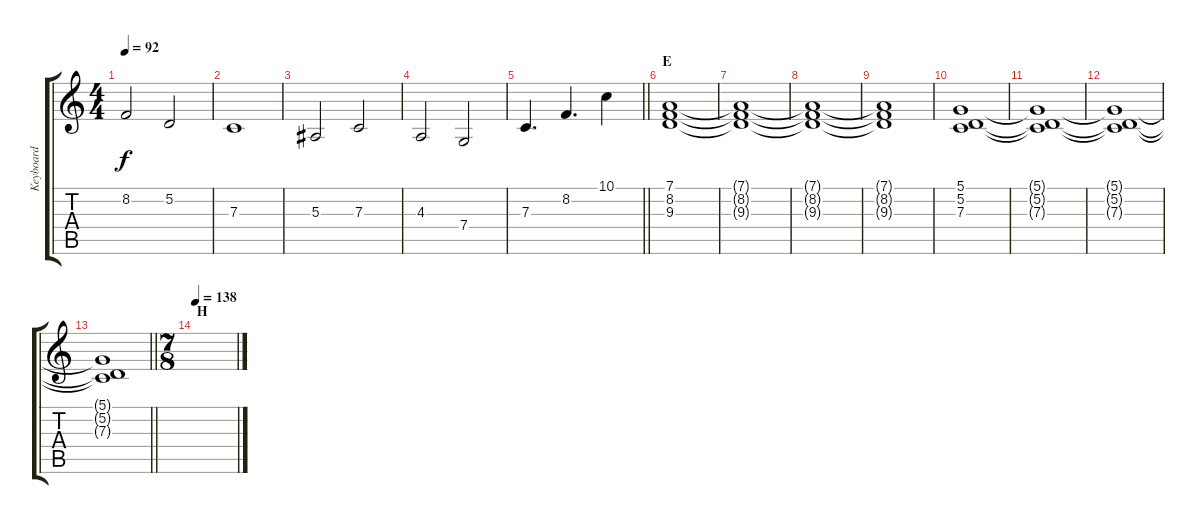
\track ("Keyboard" "Keyboard") {instrument lead2sawtooth}
\staff {score tabs}
\tuning (D4 A3 F3 C3 G2 C2) {hide}
\ts (4 4)
\tempo 92
\clef g2
\ks c
8.2.2{dy f} 5.2.2 |
7.3.1 |
5.3.2 7.3.2 |
4.3.2 7.4.2 |
\barLineRight lightlight
7.3.4{d} 8.2.4{d} 10.1.4 |
\section ("" "E")
(7.1 8.2 9.3).1{volume 8 instrument pad2warm} |
(7.1{t} 8.2{t} 9.3{t}).1 |
(7.1{t} 8.2{t} 9.3{t}).1 |
(7.1{t} 8.2{t} 9.3{t}).1 |
(5.1 5.2 7.3).1 |
(5.1{t} 5.2{t} 7.3{t}).1 |
(5.1{t} 5.2{t} 7.3{t}).1 |
\barLineRight lightlight
(5.1{t} 5.2{t} 7.3{t}).1 |
\ts (7 8)
\section ("" "H")
\tempo 138
